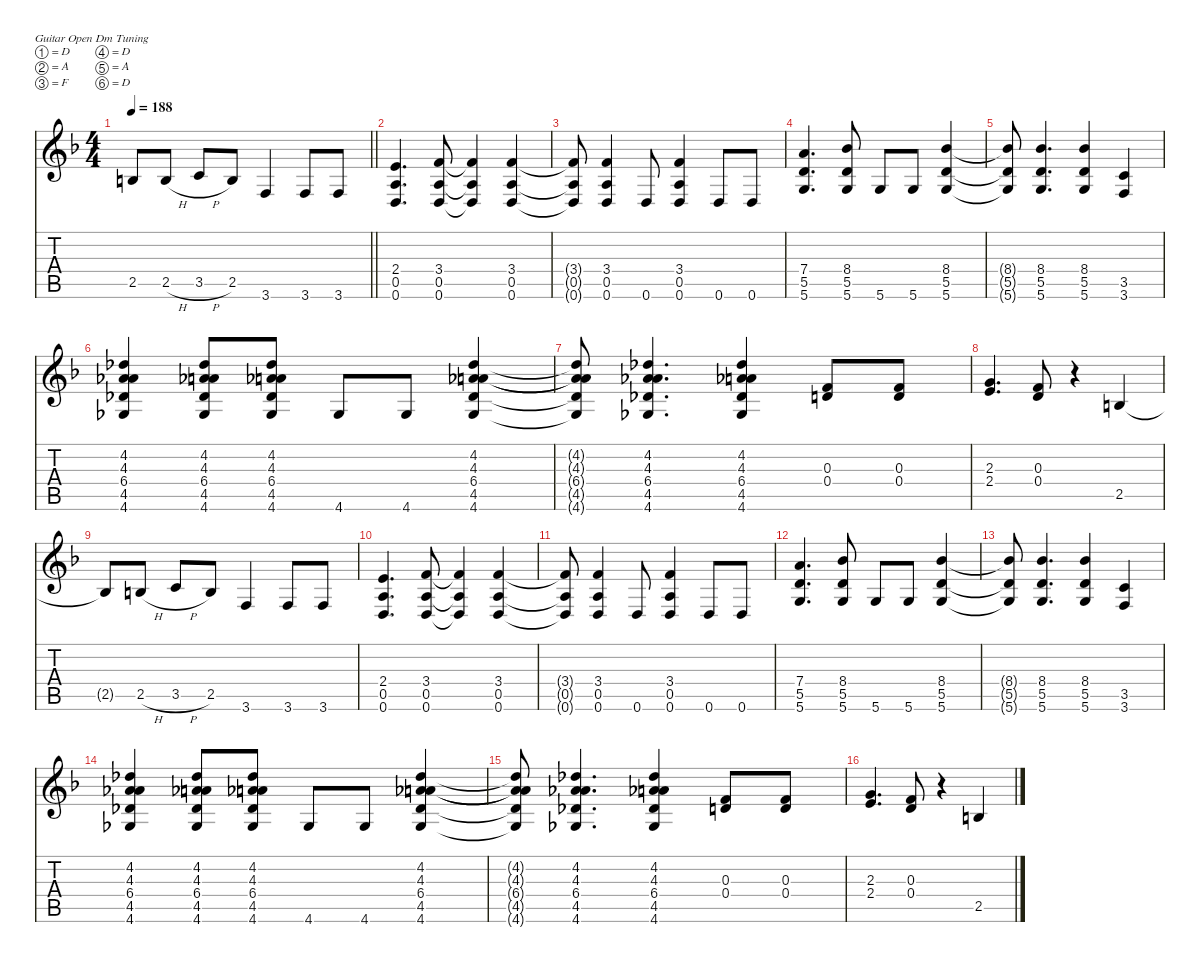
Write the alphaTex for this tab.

\defaultSystemsLayout 4
\hideDynamics
\bracketExtendMode nobrackets
\singleTrackTrackNamePolicy hidden
\multiTrackTrackNamePolicy hidden
\firstSystemTrackNameMode fullname
\firstSystemTrackNameOrientation horizontal
\otherSystemsTrackNameOrientation horizontal
\track ("Peter Lindgren" "dist.guit.") {defaultSystemsLayout 8 instrument distortionguitar}
\staff {score tabs}
\tuning (D4 A3 F3 D3 A2 D2)
\ts (4 4)
\tempo 188
\clef g2
\barLineRight lightlight
\ks dminor
2.5{t acc forcenatural}.8{dy f beam Up} 2.5{h acc forcenatural}.8{beam Up} 3.5{h acc forcenatural}.8{beam Up} 2.5{acc forcenatural}.8{beam Up} 3.6{acc forcenatural}.4{beam Up} 3.6{acc forcenatural}.8{beam Up} 3.6{acc forcenatural}.8{beam Up} |
(2.4{acc forcenatural} 0.5{acc forcenatural} 0.6{acc forcenatural}).4{d beam Up} (3.4{acc forcenatural} 0.5{acc forcenatural} 0.6{acc forcenatural}).8{beam Up} (3.4{t acc forcenatural} 0.5{t acc forcenatural} 0.6{t acc forcenatural}).4{beam Up} (3.4{acc forcenatural} 0.5{acc forcenatural} 0.6{acc forcenatural}).4{beam Up} |
(3.4{t acc forcenatural} 0.5{t acc forcenatural} 0.6{t acc forcenatural}).8{beam Up} (3.4{acc forcenatural} 0.5{acc forcenatural} 0.6{acc forcenatural}).4{beam Up} 0.6{acc forcenatural}.8{beam Up} (3.4{acc forcenatural} 0.5{acc forcenatural} 0.6{acc forcenatural}).4{beam Up} 0.6{acc forcenatural}.8{beam Up} 0.6{acc forcenatural}.8{beam Up} |
(7.4{acc forcenatural} 5.5{acc forcenatural} 5.6{acc forcenatural}).4{d beam Up} (8.4{acc b} 5.5{acc forcenatural} 5.6{acc forcenatural}).8{beam Up} 5.6{acc forcenatural}.8{beam Up} 5.6{acc forcenatural}.8{beam Up} (8.4{acc b} 5.5{acc forcenatural} 5.6{acc forcenatural}).4{beam Up} |
(8.4{t acc b} 5.5{t acc forcenatural} 5.6{t acc forcenatural}).8{beam Up} (8.4{acc b} 5.5{acc forcenatural} 5.6{acc forcenatural}).4{d beam Up} (8.4{acc b} 5.5{acc forcenatural} 5.6{acc forcenatural}).4{beam Up} (3.5{acc forcenatural} 3.6{acc forcenatural}).4{beam Up} |
(4.2{acc b} 4.3{acc forcenatural} 6.4{acc b} 4.5{acc b} 4.6{acc b}).4{beam Up} (4.2{acc b} 4.3{acc forcenatural} 6.4{acc b} 4.5{acc b} 4.6{acc b}).8{beam Up} (4.2{acc b} 4.3{acc forcenatural} 6.4{acc b} 4.5{acc b} 4.6{acc b}).8{beam Up} 4.6{acc b}.8{beam Up} 4.6{acc b}.8{beam Up} (4.2{acc b} 4.3{acc forcenatural} 6.4{acc b} 4.5{acc b} 4.6{acc b}).4{beam Up} |
(4.2{t acc b} 4.3{t acc forcenatural} 6.4{t acc b} 4.5{t acc b} 4.6{t acc b}).8{beam Up} (4.2{acc b} 4.3{acc forcenatural} 6.4{acc b} 4.5{acc b} 4.6{acc b}).4{d beam Up} (4.2{acc b} 4.3{acc forcenatural} 6.4{acc b} 4.5{acc b} 4.6{acc b}).4{beam Up} (0.3{acc forcenatural} 0.4{acc forcenatural}).8{beam Up} (0.3{acc forcenatural} 0.4{acc forcenatural}).8{beam Up} |
(2.3{acc forcenatural} 2.4{acc forcenatural}).4{d beam Up} (0.3{acc forcenatural} 0.4{acc forcenatural}).8{beam Up} r.4{beam Up} 2.5{acc forcenatural}.4{beam Up} |
2.5{t acc forcenatural}.8{beam Up} 2.5{h acc forcenatural}.8{beam Up} 3.5{h acc forcenatural}.8{beam Up} 2.5{acc forcenatural}.8{beam Up} 3.6{acc forcenatural}.4{beam Up} 3.6{acc forcenatural}.8{beam Up} 3.6{acc forcenatural}.8{beam Up} |
(2.4{acc forcenatural} 0.5{acc forcenatural} 0.6{acc forcenatural}).4{d beam Up} (3.4{acc forcenatural} 0.5{acc forcenatural} 0.6{acc forcenatural}).8{beam Up} (3.4{t acc forcenatural} 0.5{t acc forcenatural} 0.6{t acc forcenatural}).4{beam Up} (3.4{acc forcenatural} 0.5{acc forcenatural} 0.6{acc forcenatural}).4{beam Up} |
(3.4{t acc forcenatural} 0.5{t acc forcenatural} 0.6{t acc forcenatural}).8{beam Up} (3.4{acc forcenatural} 0.5{acc forcenatural} 0.6{acc forcenatural}).4{beam Up} 0.6{acc forcenatural}.8{beam Up} (3.4{acc forcenatural} 0.5{acc forcenatural} 0.6{acc forcenatural}).4{beam Up} 0.6{acc forcenatural}.8{beam Up} 0.6{acc forcenatural}.8{beam Up} |
(7.4{acc forcenatural} 5.5{acc forcenatural} 5.6{acc forcenatural}).4{d beam Up} (8.4{acc b} 5.5{acc forcenatural} 5.6{acc forcenatural}).8{beam Up} 5.6{acc forcenatural}.8{beam Up} 5.6{acc forcenatural}.8{beam Up} (8.4{acc b} 5.5{acc forcenatural} 5.6{acc forcenatural}).4{beam Up} |
(8.4{t acc b} 5.5{t acc forcenatural} 5.6{t acc forcenatural}).8{beam Up} (8.4{acc b} 5.5{acc forcenatural} 5.6{acc forcenatural}).4{d beam Up} (8.4{acc b} 5.5{acc forcenatural} 5.6{acc forcenatural}).4{beam Up} (3.5{acc forcenatural} 3.6{acc forcenatural}).4{beam Up} |
(4.2{acc b} 4.3{acc forcenatural} 6.4{acc b} 4.5{acc b} 4.6{acc b}).4{beam Up} (4.2{acc b} 4.3{acc forcenatural} 6.4{acc b} 4.5{acc b} 4.6{acc b}).8{beam Up} (4.2{acc b} 4.3{acc forcenatural} 6.4{acc b} 4.5{acc b} 4.6{acc b}).8{beam Up} 4.6{acc b}.8{beam Up} 4.6{acc b}.8{beam Up} (4.2{acc b} 4.3{acc forcenatural} 6.4{acc b} 4.5{acc b} 4.6{acc b}).4{beam Up} |
(4.2{t acc b} 4.3{t acc forcenatural} 6.4{t acc b} 4.5{t acc b} 4.6{t acc b}).8{beam Up} (4.2{acc b} 4.3{acc forcenatural} 6.4{acc b} 4.5{acc b} 4.6{acc b}).4{d beam Up} (4.2{acc b} 4.3{acc forcenatural} 6.4{acc b} 4.5{acc b} 4.6{acc b}).4{beam Up} (0.3{acc forcenatural} 0.4{acc forcenatural}).8{beam Up} (0.3{acc forcenatural} 0.4{acc forcenatural}).8{beam Up} |
(2.3{acc forcenatural} 2.4{acc forcenatural}).4{d beam Up} (0.3{acc forcenatural} 0.4{acc forcenatural}).8{beam Up} r.4{beam Up} 2.5{acc forcenatural}.4{beam Up}
